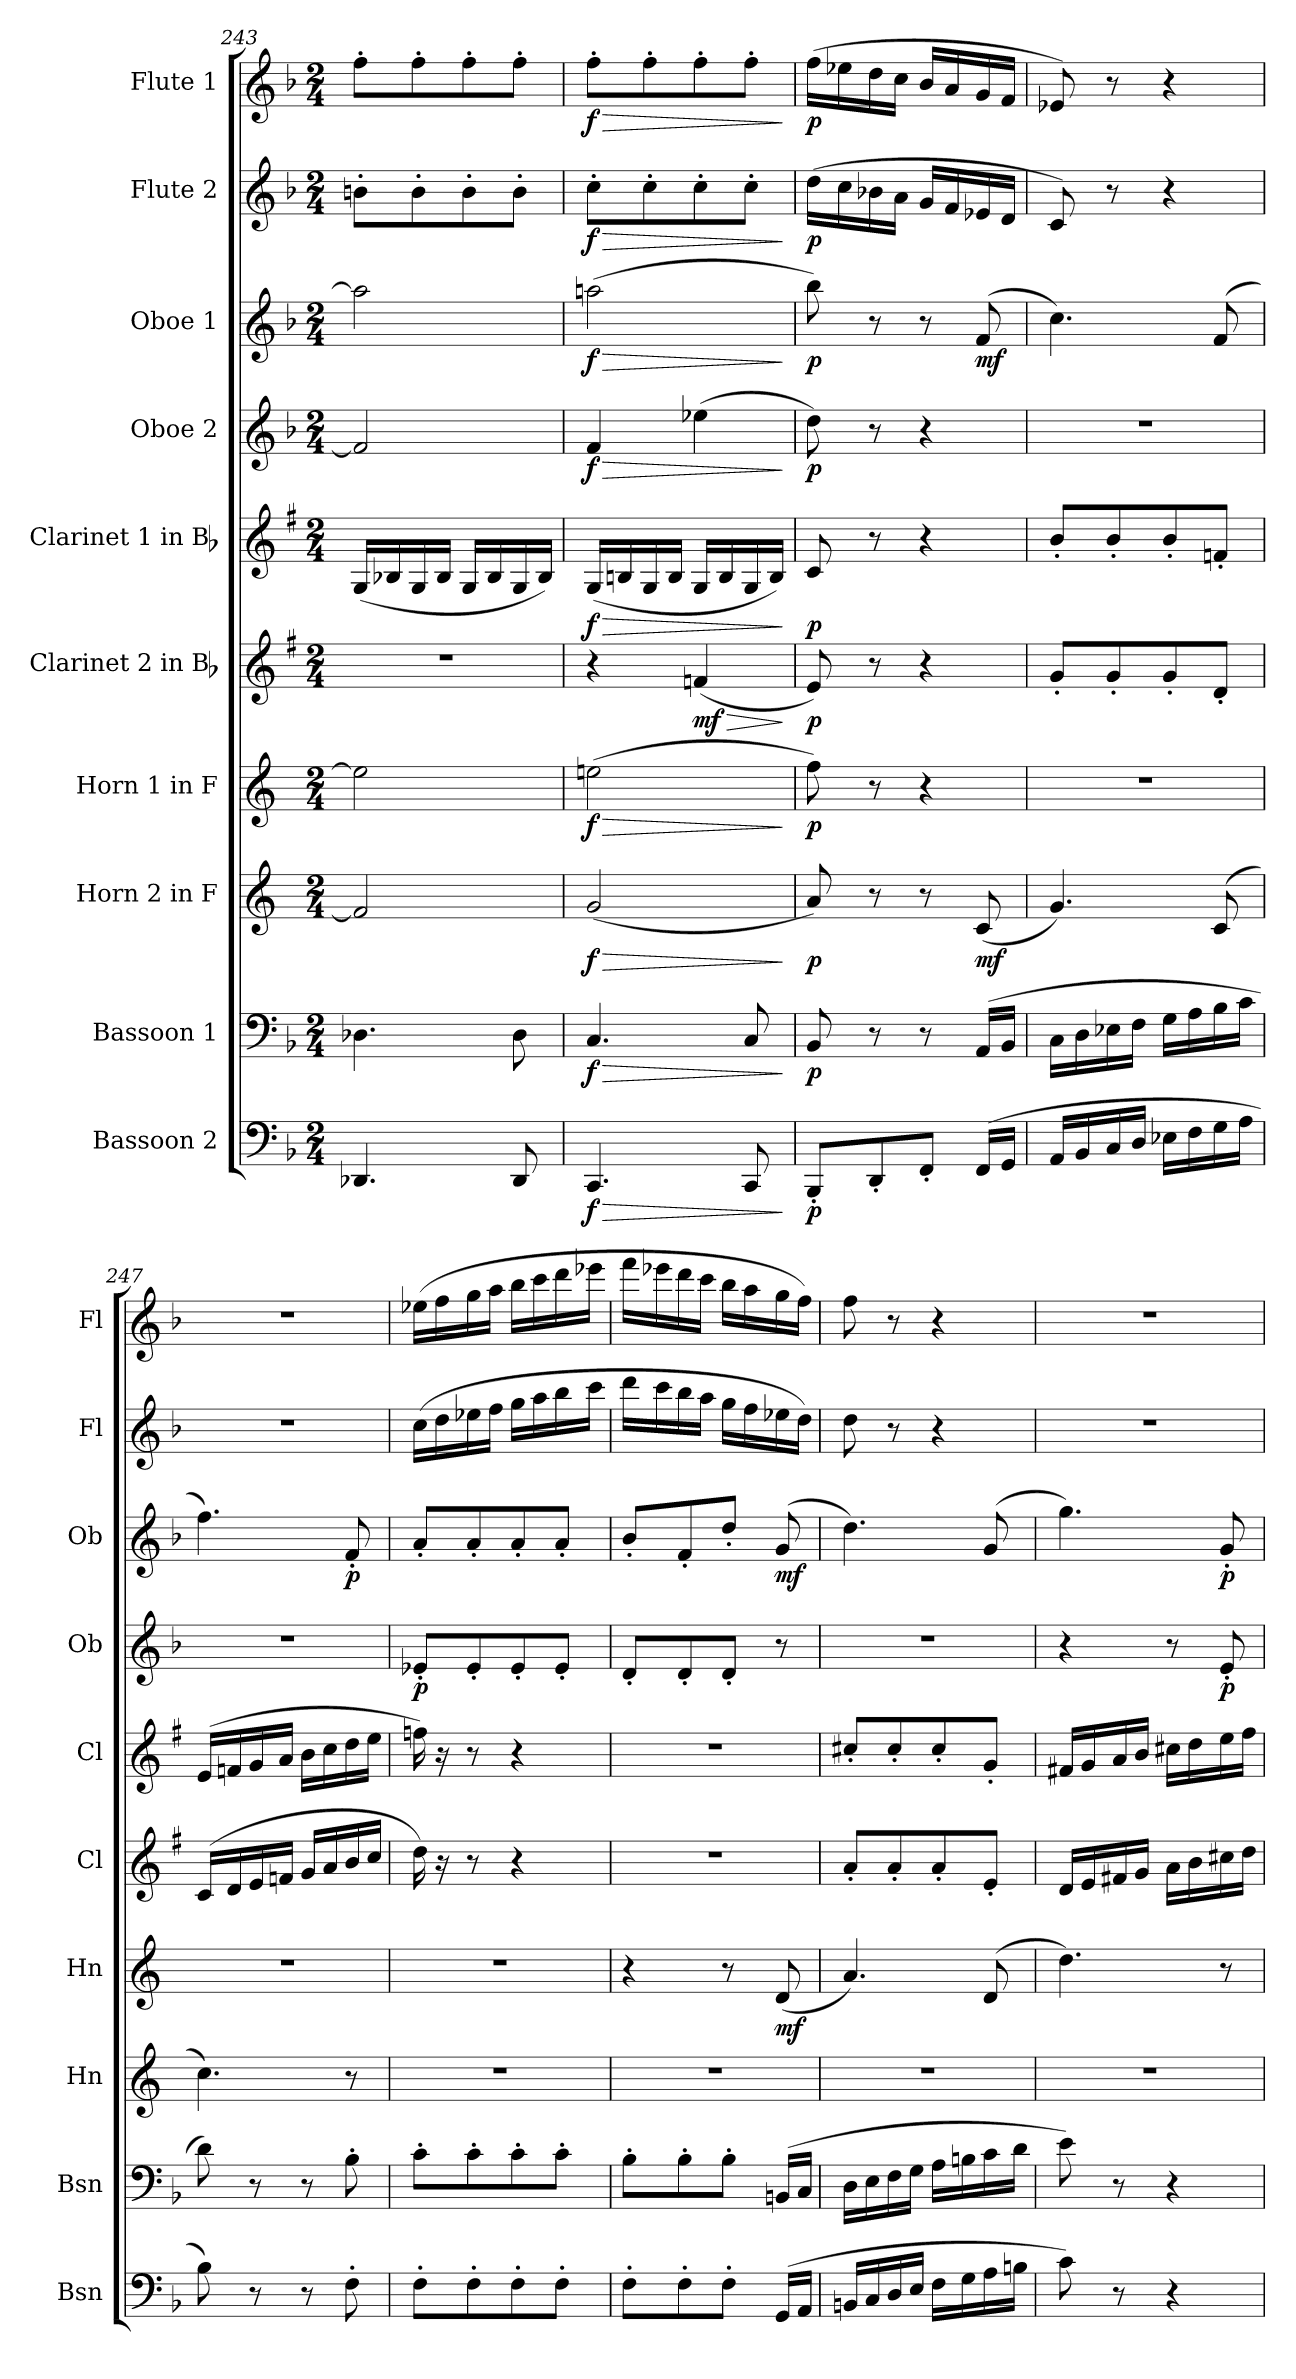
**kern	**dynam	**kern	**dynam	**kern	**dynam	**kern	**dynam	**kern	**dynam	**kern	**dynam	**kern	**dynam	**kern	**dynam	**kern	**dynam	**kern	**dynam
*part10	*part10	*part9	*part9	*part8	*part8	*part7	*part7	*part6	*part6	*part5	*part5	*part4	*part4	*part3	*part3	*part2	*part2	*part1	*part1
*staff10	*staff10	*staff9	*staff9	*staff8	*staff8	*staff7	*staff7	*staff6	*staff6	*staff5	*staff5	*staff4	*staff4	*staff3	*staff3	*staff2	*staff2	*staff1	*staff1
*I"Bassoon 2	*	*I"Bassoon 1	*	*I"Horn 2 in F	*	*I"Horn 1 in F	*	*I"Clarinet 2 in Bb	*	*I"Clarinet 1 in Bb	*	*I"Oboe 2	*	*I"Oboe 1	*	*I"Flute 2	*	*I"Flute 1	*
*I'Bsn	*	*I'Bsn	*	*I'Hn	*	*I'Hn	*	*I'Cl	*	*I'Cl	*	*I'Ob	*	*I'Ob	*	*I'Fl	*	*I'Fl	*
*clefF4	*	*clefF4	*	*clefG2	*	*clefG2	*	*clefG2	*	*clefG2	*	*clefG2	*	*clefG2	*	*clefG2	*	*clefG2	*
*	*	*	*	*ITrd4c7	*	*ITrd4c7	*	*ITrd1c2	*	*ITrd1c2	*	*	*	*	*	*	*	*	*
*k[b-]	*	*k[b-]	*	*k[b-]	*	*k[b-]	*	*k[b-]	*	*k[b-]	*	*k[b-]	*	*k[b-]	*	*k[b-]	*	*k[b-]	*
*M2/4	*	*M2/4	*	*M2/4	*	*M2/4	*	*M2/4	*	*M2/4	*	*M2/4	*	*M2/4	*	*M2/4	*	*M2/4	*
=243	=243	=243	=243	=243	=243	=243	=243	=243	=243	=243	=243	=243	=243	=243	=243	=243	=243	=243	=243
4.DD-X/	.	4.D-X\	.	2B/]	.	2a-\]	.	2r	.	(16F/LL	.	2f/]	.	2aa-\]	.	8bn'\L	.	8ff'\L	.
.	.	.	.	.	.	.	.	.	.	16A-X/	.	.	.	.	.	.	.	.	.
.	.	.	.	.	.	.	.	.	.	16F/	.	.	.	.	.	8b'\	.	8ff'\	.
.	.	.	.	.	.	.	.	.	.	16A-/JJ	.	.	.	.	.	.	.	.	.
.	.	.	.	.	.	.	.	.	.	16F/LL	.	.	.	.	.	8b'\	.	8ff'\	.
.	.	.	.	.	.	.	.	.	.	16A-/	.	.	.	.	.	.	.	.	.
8DD-/	.	8D-\	.	.	.	.	.	.	.	16F/	.	.	.	.	.	8b'\J	.	8ff'\J	.
.	.	.	.	.	.	.	.	.	.	16A-/JJ)	.	.	.	.	.	.	.	.	.
=244	=244	=244	=244	=244	=244	=244	=244	=244	=244	=244	=244	=244	=244	=244	=244	=244	=244	=244	=244
!	!LO:HP:b	!	!LO:HP:b	!	!LO:HP:b	!	!LO:HP:b	!	!	!	!LO:HP:b	!	!LO:HP:b	!	!LO:HP:b	!	!LO:HP:b	!	!LO:HP:b
!	!LO:DY:n=1:b	!	!LO:DY:n=1:b	!	!LO:DY:n=1:b	!	!LO:DY:n=1:b	!	!	!	!LO:DY:n=1:b	!	!LO:DY:n=1:b	!	!LO:DY:n=1:b	!	!LO:DY:n=1:b	!	!LO:DY:n=1:b
4.CC/	> f	4.C/	> f	(2c/	> f	(2an\	> f	4r	.	(16F/LL	> f	4f/	> f	(2aan\	> f	8cc'\L	> f	8ff'\L	> f
.	.	.	.	.	.	.	.	.	.	16An/	.	.	.	.	.	.	.	.	.
.	.	.	.	.	.	.	.	.	.	16F/	.	.	.	.	.	8cc'\	.	8ff'\	.
.	.	.	.	.	.	.	.	.	.	16A/JJ	.	.	.	.	.	.	.	.	.
!	!	!	!	!	!	!	!	!	!LO:HP:b	!	!	!	!	!	!	!	!	!	!
!	!	!	!	!	!	!	!	!	!LO:DY:n=1:b	!	!	!	!	!	!	!	!	!	!
.	.	.	.	.	.	.	.	(4e-X/	> mf	16F/LL	.	(4ee-X\	.	.	.	8cc'\	.	8ff'\	.
.	.	.	.	.	.	.	.	.	.	16A/	.	.	.	.	.	.	.	.	.
8CC/	.	8C/	.	.	.	.	.	.	.	16F/	.	.	.	.	.	8cc'\J	.	8ff'\J	.
.	.	.	.	.	.	.	.	.	.	16A/JJ)	.	.	.	.	.	.	.	.	.
.	]	.	]	.	]	.	]	.	]	.	]	.	]	.	]	.	]	.	]
=245	=245	=245	=245	=245	=245	=245	=245	=245	=245	=245	=245	=245	=245	=245	=245	=245	=245	=245	=245
!	!LO:DY:b	!	!LO:DY:b	!	!LO:DY:b	!	!LO:DY:b	!	!LO:DY:b	!	!LO:DY:b	!	!LO:DY:b	!	!LO:DY:b	!	!LO:DY:b	!	!LO:DY:b
8BBB-'/L	p	8BB-/	p	8d/)	p	8b-\)	p	8d/)	p	8B-/	p	8dd\)	p	8bb-\)	p	(16dd\LL	p	(16ff\LL	p
.	.	.	.	.	.	.	.	.	.	.	.	.	.	.	.	16cc\	.	16ee-X\	.
8DD'/	.	8r	.	8r	.	8r	.	8r	.	8r	.	8r	.	8r	.	16b-X\	.	16dd\	.
.	.	.	.	.	.	.	.	.	.	.	.	.	.	.	.	16a\JJ	.	16cc\JJ	.
8FF'/J	.	8r	.	8r	.	4r	.	4r	.	4r	.	4r	.	8r	.	16g/LL	.	16b-/LL	.
.	.	.	.	.	.	.	.	.	.	.	.	.	.	.	.	16f/	.	16a/	.
!	!	!	!	!	!LO:DY:b	!	!	!	!	!	!	!	!	!	!LO:DY:b	!	!	!	!
(16FF/LL	.	(16AA/LL	.	(8F/	mf	.	.	.	.	.	.	.	.	(8f/	mf	16e-X/	.	16g/	.
16GG/JJ	.	16BB-/JJ	.	.	.	.	.	.	.	.	.	.	.	.	.	16d/JJ	.	16f/JJ	.
=246	=246	=246	=246	=246	=246	=246	=246	=246	=246	=246	=246	=246	=246	=246	=246	=246	=246	=246	=246
16AA/LL	.	16C\LL	.	4.c/)	.	2r	.	8f'/L	.	8a'/L	.	2r	.	4.cc\)	.	8c/)	.	8e-X/)	.
16BB-/	.	16D\	.	.	.	.	.	.	.	.	.	.	.	.	.	.	.	.	.
16C/	.	16E-X\	.	.	.	.	.	8f'/	.	8a'/	.	.	.	.	.	8r	.	8r	.
16D/JJ	.	16F\JJ	.	.	.	.	.	.	.	.	.	.	.	.	.	.	.	.	.
16E-X\LL	.	16G\LL	.	.	.	.	.	8f'/	.	8a'/	.	.	.	.	.	4r	.	4r	.
16F\	.	16A\	.	.	.	.	.	.	.	.	.	.	.	.	.	.	.	.	.
16G\	.	16B-\	.	(8F/	.	.	.	8c'/J	.	8e-X'/J	.	.	.	(8f/	.	.	.	.	.
16A\JJ	.	16c\JJ	.	.	.	.	.	.	.	.	.	.	.	.	.	.	.	.	.
!!LO:PB:g=z
=247	=247	=247	=247	=247	=247	=247	=247	=247	=247	=247	=247	=247	=247	=247	=247	=247	=247	=247	=247
8B-\)	.	8d\)	.	4.f\)	.	2r	.	(16B-/LL	.	(16d/LL	.	2r	.	4.ff\)	.	2r	.	2r	.
.	.	.	.	.	.	.	.	16c/	.	16e-X/	.	.	.	.	.	.	.	.	.
8r	.	8r	.	.	.	.	.	16d/	.	16f/	.	.	.	.	.	.	.	.	.
.	.	.	.	.	.	.	.	16e-X/JJ	.	16g/JJ	.	.	.	.	.	.	.	.	.
8r	.	8r	.	.	.	.	.	16f/LL	.	16a\LL	.	.	.	.	.	.	.	.	.
.	.	.	.	.	.	.	.	16g/	.	16b-\	.	.	.	.	.	.	.	.	.
!	!	!	!	!	!	!	!	!	!	!	!	!	!	!	!LO:DY:b	!	!	!	!
8F'\	.	8B-'\	.	8r	.	.	.	16a/	.	16cc\	.	.	.	8f'/	p	.	.	.	.
.	.	.	.	.	.	.	.	16b-/JJ	.	16dd\JJ	.	.	.	.	.	.	.	.	.
=248	=248	=248	=248	=248	=248	=248	=248	=248	=248	=248	=248	=248	=248	=248	=248	=248	=248	=248	=248
!	!	!	!	!	!	!	!	!	!	!	!	!	!LO:DY:b	!	!	!	!	!	!
8F'\L	.	8c'\L	.	2r	.	2r	.	16cc\)	.	16ee-X\)	.	8e-X'/L	p	8a'/L	.	(16cc\LL	.	(16ee-X\LL	.
.	.	.	.	.	.	.	.	16r	.	16r	.	.	.	.	.	16dd\	.	16ff\	.
8F'\	.	8c'\	.	.	.	.	.	8r	.	8r	.	8e-'/	.	8a'/	.	16ee-X\	.	16gg\	.
.	.	.	.	.	.	.	.	.	.	.	.	.	.	.	.	16ff\JJ	.	16aa\JJ	.
8F'\	.	8c'\	.	.	.	.	.	4r	.	4r	.	8e-'/	.	8a'/	.	16gg\LL	.	16bb-\LL	.
.	.	.	.	.	.	.	.	.	.	.	.	.	.	.	.	16aa\	.	16ccc\	.
8F'\J	.	8c'\J	.	.	.	.	.	.	.	.	.	8e-'/J	.	8a'/J	.	16bb-\	.	16ddd\	.
.	.	.	.	.	.	.	.	.	.	.	.	.	.	.	.	16ccc\JJ	.	16eee-X\JJ	.
=249	=249	=249	=249	=249	=249	=249	=249	=249	=249	=249	=249	=249	=249	=249	=249	=249	=249	=249	=249
8F'\L	.	8B-'\L	.	2r	.	4r	.	2r	.	2r	.	8d'/L	.	8b-'/L	.	16ddd\LL	.	16fff\LL	.
.	.	.	.	.	.	.	.	.	.	.	.	.	.	.	.	16ccc\	.	16eee-X\	.
8F'\	.	8B-'\	.	.	.	.	.	.	.	.	.	8d'/	.	8f'/	.	16bb-\	.	16ddd\	.
.	.	.	.	.	.	.	.	.	.	.	.	.	.	.	.	16aa\JJ	.	16ccc\JJ	.
8F'\J	.	8B-'\J	.	.	.	8r	.	.	.	.	.	8d'/J	.	8dd'/J	.	16gg\LL	.	16bb-\LL	.
.	.	.	.	.	.	.	.	.	.	.	.	.	.	.	.	16ff\	.	16aa\	.
!	!	!	!	!	!	!	!LO:DY:b	!	!	!	!	!	!	!	!LO:DY:b	!	!	!	!
(16GG/LL	.	(16BBn/LL	.	.	.	(8G/	mf	.	.	.	.	8r	.	(8g/	mf	16ee-X\	.	16gg\	.
16AA/JJ	.	16C/JJ	.	.	.	.	.	.	.	.	.	.	.	.	.	16dd\JJ)	.	16ff\JJ)	.
=250	=250	=250	=250	=250	=250	=250	=250	=250	=250	=250	=250	=250	=250	=250	=250	=250	=250	=250	=250
16BBn/LL	.	16D\LL	.	2r	.	4.d/)	.	8g'/L	.	8bn'/L	.	2r	.	4.dd\)	.	8dd\	.	8ff\	.
16C/	.	16E\	.	.	.	.	.	.	.	.	.	.	.	.	.	.	.	.	.
16D/	.	16F\	.	.	.	.	.	8g'/	.	8b'/	.	.	.	.	.	8r	.	8r	.
16E/JJ	.	16G\JJ	.	.	.	.	.	.	.	.	.	.	.	.	.	.	.	.	.
16F\LL	.	16A\LL	.	.	.	.	.	8g'/	.	8b'/	.	.	.	.	.	4r	.	4r	.
16G\	.	16Bn\	.	.	.	.	.	.	.	.	.	.	.	.	.	.	.	.	.
16A\	.	16c\	.	.	.	(8G/	.	8d'/J	.	8f'/J	.	.	.	(8g/	.	.	.	.	.
16Bn\JJ	.	16d\JJ	.	.	.	.	.	.	.	.	.	.	.	.	.	.	.	.	.
=251	=251	=251	=251	=251	=251	=251	=251	=251	=251	=251	=251	=251	=251	=251	=251	=251	=251	=251	=251
8c\)	.	8e\)	.	2r	.	4.g\)	.	16c/LL	.	16en/LL	.	4r	.	4.gg\)	.	2r	.	2r	.
.	.	.	.	.	.	.	.	16d/	.	16f/	.	.	.	.	.	.	.	.	.
8r	.	8r	.	.	.	.	.	16en/	.	16g/	.	.	.	.	.	.	.	.	.
.	.	.	.	.	.	.	.	16f/JJ	.	16a/JJ	.	.	.	.	.	.	.	.	.
4r	.	4r	.	.	.	.	.	16g\LL	.	16bn\LL	.	8r	.	.	.	.	.	.	.
.	.	.	.	.	.	.	.	16a\	.	16cc\	.	.	.	.	.	.	.	.	.
!	!	!	!	!	!	!	!	!	!	!	!	!	!LO:DY:b	!	!LO:DY:b	!	!	!	!
.	.	.	.	.	.	8r	.	16bn\	.	16dd\	.	8e'/	p	8g'/	p	.	.	.	.
.	.	.	.	.	.	.	.	16cc\JJ	.	16ee\JJ	.	.	.	.	.	.	.	.	.
=	=	=	=	=	=	=	=	=	=	=	=	=	=	=	=	=	=	=	=
*-	*-	*-	*-	*-	*-	*-	*-	*-	*-	*-	*-	*-	*-	*-	*-	*-	*-	*-	*-
